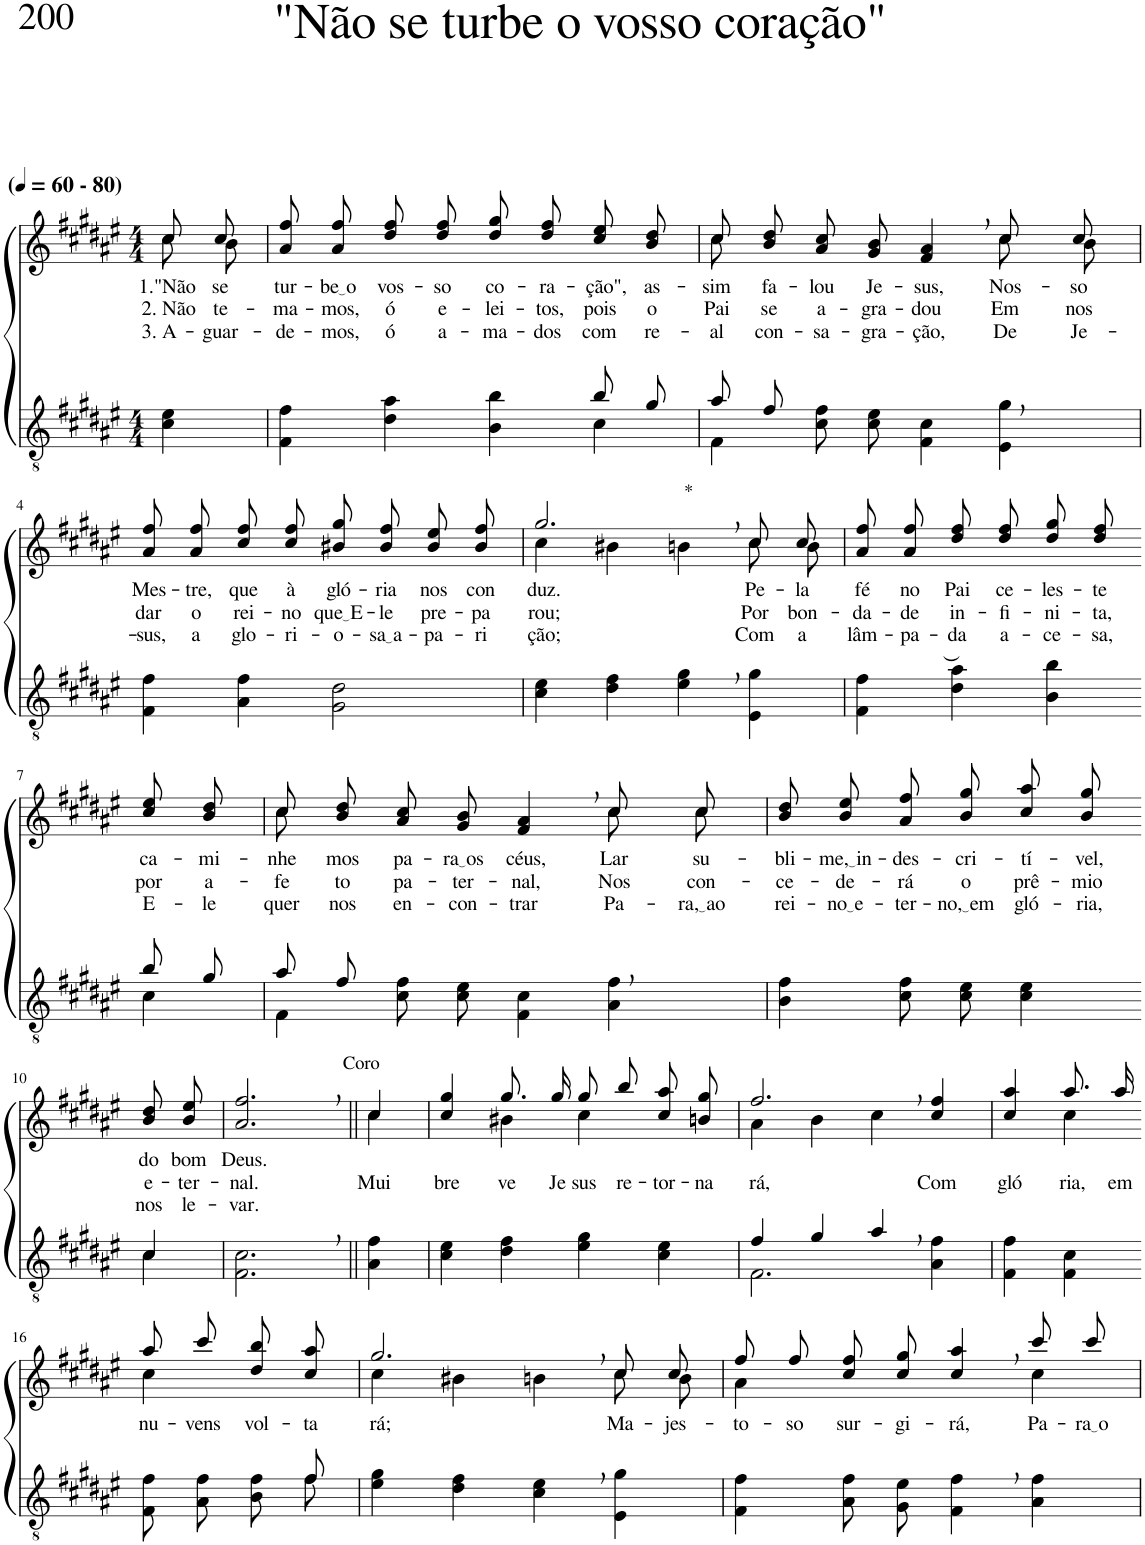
**kern	**kern	**text	**text	**text
*part2	*part1	*part1	*part1	*part1
*staff2	*staff1	*staff1	*staff1	*staff1
*I"Parte III e IV	*I"Parte I e II	*	*	*
*clefGv2	*clefG2	*	*	*
*Trd5c9	*Trd5c9	*	*	*
*k[f#c#g#d#a#e#]	*k[f#c#g#d#a#e#]	*	*	*
*M4/4	*M4/4	*	*	*
*MM60	*MM60	*	*	*
=1	=1	=1	=1	=1
*	*^	*	*	*
!	!LO:TX:a:B:t=(	!	!	!	!
!	!LO:TX:a:B:t=- 80)	!	!	!	!
!	!	!	!LO:LY:b	!LO:LY:b	!LO:LY:b
4c#\ 4e#\	8cc#/L	8cc#\L	1."Não	2. Não	3. A-
!	!	!	!LO:LY:b	!LO:LY:b	!LO:LY:b
.	8cc#/J	8b\J	se	te-	-guar-
=2	=2	=2	=2	=2	=2
*^	*	*	*	*	*
!	!	!	!	!LO:LY:b	!LO:LY:b	!LO:LY:b
*	*	*v	*v	*	*	*
2ryy	4F#\ 4f#\	8a#\ 8ff#\L	tur-	-ma-	-de-
!	!	!	!LO:LY:b	!LO:LY:b	!LO:LY:b
.	.	8a#\ 8ff#\J	be o	-mos,	-mos,
!	!	!	!LO:LY:b	!LO:LY:b	!LO:LY:b
.	4d#\ 4a#\	8dd#\ 8ff#\L	vos-	ó	ó
!	!	!	!LO:LY:b	!LO:LY:b	!LO:LY:b
.	.	8dd#\ 8ff#\J	-so	e-	a-
!	!	!	!LO:LY:b	!LO:LY:b	!LO:LY:b
4ryy	4B\ 4b\	8dd#\ 8gg#\L	co-	-lei-	-ma-
!	!	!	!LO:LY:b	!LO:LY:b	!LO:LY:b
.	.	8dd#\ 8ff#\J	-ra-	-tos,	-dos
!	!	!	!LO:LY:b	!LO:LY:b	!LO:LY:b
8b/L	4c#\	8cc#\ 8ee#\L	-ção",	pois	com
!	!	!	!LO:LY:b	!LO:LY:b	!LO:LY:b
8g#/J	.	8b\ 8dd#\J	as-	o	re-
=3	=3	=3	=3	=3	=3
!	!	!	!LO:LY:b	!LO:LY:b	!LO:LY:b
*	*	*^	*	*	*
8a#/L	4F#\	8cc#\	8cc#\L	-sim	Pai	-al
!	!	!	!	!LO:LY:b	!LO:LY:b	!LO:LY:b
8f#/J	.	2ryy	8b\ 8dd#\J	fa-	se	con-
!	!	!	!	!LO:LY:b	!LO:LY:b	!LO:LY:b
4ryy	8c#\ 8f#\L	.	8a#/ 8cc#/L	-lou	a-	-sa-
!	!	!	!	!LO:LY:b	!LO:LY:b	!LO:LY:b
.	8c#\ 8e#\J	.	8g#/ 8b/J	Je-	-gra-	-gra-
!	!	!	!	!LO:LY:b	!LO:LY:b	!LO:LY:b
2ryy	4F#\ 4c#\	.	4f#/ 4a#/	-sus,	-dou	-ção,
.	.	8ryy	.	.	.	.
!	!	!	!	!LO:LY:b	!LO:LY:b	!LO:LY:b
.	4E#\ 4g#\	8cc#\L	8cc#/L	Nos-	Em	De
!	!	!	!	!LO:LY:b	!LO:LY:b	!LO:LY:b
.	.	8b\J	8cc#/J	-so	nos	Je-
*v	*v	*	*	*	*	*
!!LO:LB:g=z
=4	=4	=4	=4	=4	=4
!	!	!	!LO:LY:b	!LO:LY:b	!LO:LY:b
*	*v	*v	*	*	*
4F#\ 4f#\	8a#\ 8ff#\L	Mes-	dar	-sus,
!	!	!LO:LY:b	!LO:LY:b	!LO:LY:b
.	8a#\ 8ff#\J	-tre,	o	a
!	!	!LO:LY:b	!LO:LY:b	!LO:LY:b
4A#\ 4f#\	8cc#\ 8ff#\L	que	rei-	glo-
!	!	!LO:LY:b	!LO:LY:b	!LO:LY:b
.	8cc#\ 8ff#\J	à	-no	-ri-
!	!	!LO:LY:b	!LO:LY:b	!LO:LY:b
2G#\ 2d#\	8b#X\ 8gg#\L	gló-	que E	-o-
!	!	!LO:LY:b	!LO:LY:b	!LO:LY:b
.	8b#\ 8ff#\J	-ria	-le	sa a
!	!	!LO:LY:b	!LO:LY:b	!LO:LY:b
.	8b#\ 8ee#\L	nos	pre-	-pa-
!	!	!LO:LY:b	!LO:LY:b	!LO:LY:b
.	8b#\ 8ff#\J	con-	-pa-	-ri-
=5	=5	=5	=5	=5
*	*^	*	*	*
!	!LO:TX:a:t=*	!	!	!	!
!	!	!	!LO:LY:b	!LO:LY:b	!LO:LY:b
4c#\ 4e#\	2.gg#,/	4cc#\	-duz.	-rou;	-ção;
4d#\ 4f#\	.	4b#X\	.	.	.
4e#\, 4g#\,	.	4bn\	.	.	.
!	!	!	!LO:LY:b	!LO:LY:b	!LO:LY:b
4E#\ 4g#\	8cc#/L	8cc#\L	Pe-	-Por	Com
!	!	!	!LO:LY:b	!LO:LY:b	!LO:LY:b
.	8cc#/J	8b\J	-la	bon-	a
=6	=6	=6	=6	=6	=6
!	!	!	!LO:LY:b	!LO:LY:b	!LO:LY:b
*	*v	*v	*	*	*
4F#\ 4f#\	8a#\ 8ff#\L	fé	-da-	lâm-
!	!	!LO:LY:b	!LO:LY:b	!LO:LY:b
.	8a#\ 8ff#\J	no	-de	-pa-
!	!	!LO:LY:b	!LO:LY:b	!LO:LY:b
4d#\ 4a#\	8dd#\ 8ff#\L	Pai	in-	-da
!	!	!LO:LY:b	!LO:LY:b	!LO:LY:b
.	8dd#\ 8ff#\J	ce-	-fi-	a-
!	!	!LO:LY:b	!LO:LY:b	!LO:LY:b
4B\ 4b\	8dd#\ 8gg#\L	-les-	-ni-	-ce-
!	!	!LO:LY:b	!LO:LY:b	!LO:LY:b
.	8dd#\ 8ff#\J	-te	-ta,	-sa,
!!LO:LB:g=z
=7-	=7-	=7-	=7-	=7-
*^	*	*	*	*
!	!	!	!LO:LY:b	!LO:LY:b	!LO:LY:b
8b/L	4c#\	8cc#\ 8ee#\L	ca-	por	E-
!	!	!	!LO:LY:b	!LO:LY:b	!LO:LY:b
8g#/J	.	8b\ 8dd#\J	-mi-	a-	-le
=8	=8	=8	=8	=8	=8
!	!	!	!LO:LY:b	!LO:LY:b	!LO:LY:b
*	*	*^	*	*	*
8a#/L	4F#\	8cc#\	8cc#\L	-nhe-	-fe-	quer
!	!	!	!	!LO:LY:b	!LO:LY:b	!LO:LY:b
8f#/J	.	2ryy	8b\ 8dd#\J	-mos	-to	nos
!	!	!	!	!LO:LY:b	!LO:LY:b	!LO:LY:b
4ryy	8c#\ 8f#\L	.	8a#/ 8cc#/L	pa-	pa-	en-
!	!	!	!	!LO:LY:b	!LO:LY:b	!LO:LY:b
.	8c#\ 8e#\J	.	8g#/ 8b/J	ra os	-ter-	-con-
!	!	!	!	!LO:LY:b	!LO:LY:b	!LO:LY:b
2ryy	4F#\ 4c#\	.	4f#/ 4a#/	céus,	-nal,	-trar
.	.	8ryy	.	.	.	.
!	!	!	!	!LO:LY:b	!LO:LY:b	!LO:LY:b
.	4A#\ 4f#\	8cc#\L	8cc#/L	Lar	Nos	Pa-
!	!	!	!	!LO:LY:b	!LO:LY:b	!LO:LY:b
.	.	8cc#\J	8cc#/J	su-	con-	ra, ao
*v	*v	*	*	*	*	*
=9	=9	=9	=9	=9	=9
!	!	!	!LO:LY:b	!LO:LY:b	!LO:LY:b
*	*v	*v	*	*	*
4B\ 4f#\	8b\ 8dd#\L	-bli-	-ce-	rei-
!	!	!LO:LY:b	!LO:LY:b	!LO:LY:b
.	8b\ 8ee#\J	me, in	-de-	no e
!	!	!LO:LY:b	!LO:LY:b	!LO:LY:b
8c#\ 8f#\L	8a#\ 8ff#\L	-des-	-rá	-ter-
!	!	!LO:LY:b	!LO:LY:b	!LO:LY:b
8c#\ 8e#\J	8b\ 8gg#\J	-cri-	o	no, em
!	!	!LO:LY:b	!LO:LY:b	!LO:LY:b
4c#\ 4e#\	8cc#\ 8aa#\L	-tí-	prê-	gló-
!	!	!LO:LY:b	!LO:LY:b	!LO:LY:b
.	8b\ 8gg#\J	-vel,	-mio	-ria,
!!LO:LB:g=z
=10-	=10-	=10-	=10-	=10-
*^	*	*	*	*
!	!	!	!LO:LY:b	!LO:LY:b	!LO:LY:b
4c#/	4c#\	8b\ 8dd#\L	do	e-	nos
!	!	!	!LO:LY:b	!LO:LY:b	!LO:LY:b
.	.	8b\ 8ee#\J	bom	-ter-	le-
*v	*v	*	*	*	*
=11	=11	=11	=11	=11
!	!LO:TX:a:t=Coro	!	!	!
!	!	!LO:LY:b	!LO:LY:b	!LO:LY:b
2.F#\, 2.c#\,	2.a#/, 2.ff#/,	Deus.	-nal.	-var.
=12||	=12||	=12||	=12||	=12||
*	*^	*	*	*
!	!	!	!	!LO:LY:b	!
4A#\ 4f#\	4cc#/	4cc#\	.	Mui	.
=13	=13	=13	=13	=13	=13
!	!	!	!	!LO:LY:b	!
4c#\ 4e#\	4cc#/ 4gg#/	4ryy	.	bre-	.
!	!	!	!	!LO:LY:b	!
4d#\ 4f#\	8.gg#/L	4b#X\	.	-ve	.
!	!	!	!	!LO:LY:b	!
.	16gg#/Jk	.	.	Je-	.
!	!	!	!	!LO:LY:b	!
4e#\ 4g#\	8gg#/L	4cc#\	.	-sus	.
!	!	!	!	!LO:LY:b	!
.	8bb/J	.	.	re-	.
!	!	!	!	!LO:LY:b	!
4c#\ 4e#\	8cc#\ 8aa#\L	4ryy	.	-tor-	.
!	!	!	!	!LO:LY:b	!
.	8bn\ 8gg#\J	.	.	-na-	.
=14	=14	=14	=14	=14	=14
*^	*	*	*	*	*
!	!	!	!	!	!LO:LY:b	!
4f#/	2.F#\	2.ff#,/	4a#\	.	-rá,	.
4g#/	.	.	4b\	.	.	.
4a#,/	.	.	4cc#\	.	.	.
!	!	!	!	!	!LO:LY:b	!
4ryy	4A#\ 4f#\	4cc#/ 4ff#/	4ryy	.	Com	.
=15	=15	=15	=15	=15	=15	=15
!	!	!	!	!	!LO:LY:b	!
*v	*v	*	*	*	*	*
4F#\ 4f#\	4cc#/ 4aa#/	4ryy	.	gló-	.
!	!	!	!	!LO:LY:b	!
4F#\ 4c#\	8.aa#/L	4cc#\	.	-ria,	.
!	!	!	!	!LO:LY:b	!
.	16aa#/Jk	.	.	em	.
!!LO:LB:g=z	!!
=16-	=16-	=16-	=16-	=16-	=16-
*k[f#c#g#d#a#e#]	*k[f#c#g#d#a#e#]	*	*	*	*
*^	*	*	*	*	*
!	!	!	!	!LO:LY:b	!	!
4.ryy	8F#\ 8f#\L	8aa#/L	4cc#\	nu-	.	.
!	!	!	!	!LO:LY:b	!	!
.	8A#\ 8f#\J	8ccc#/J	.	-vens	.	.
!	!	!	!	!LO:LY:b	!	!
.	8B\ 8f#\L	8dd#\ 8bb\L	4ryy	vol-	.	.
!	!	!	!	!LO:LY:b	!	!
8f#/	8f#\J	8cc#\ 8aa#\J	.	-ta-	.	.
=17	=17	=17	=17	=17	=17	=17
!	!	!	!	!LO:LY:b	!	!
*v	*v	*	*	*	*	*
4e#\ 4g#\	2.gg#,/	4cc#\	-rá;	.	.
4d#\ 4f#\	.	4b#X\	.	.	.
4c#\, 4e#\,	.	4bn\	.	.	.
!	!	!	!LO:LY:b	!	!
4E#\ 4g#\	8cc#/L	8cc#\L	Ma-	.	.
!	!	!	!LO:LY:b	!	!
.	8cc#/J	8b\J	-jes-	.	.
=18	=18	=18	=18	=18	=18
!	!	!	!LO:LY:b	!	!
4F#\ 4f#\	8ff#/L	4a#\	-to-	.	.
!	!	!	!LO:LY:b	!	!
.	8ff#/J	.	-so	.	.
!	!	!	!LO:LY:b	!	!
8A#\ 8f#\L	8cc#\ 8ff#\L	2ryy	sur-	.	.
!	!	!	!LO:LY:b	!	!
8G#\ 8e#\J	8cc#\ 8gg#\J	.	-gi-	.	.
!	!	!	!LO:LY:b	!	!
4F#\, 4f#\,	4cc#/, 4aa#/,	.	-rá,	.	.
!	!	!	!LO:LY:b	!	!
4A#\ 4f#\	8ccc#/L	4cc#\	Pa-	.	.
!	!	!	!LO:LY:b	!	!
.	8ccc#/J	.	ra o	.	.
*	*v	*v	*	*	*
=	=	=	=	=
*-	*-	*-	*-	*-
